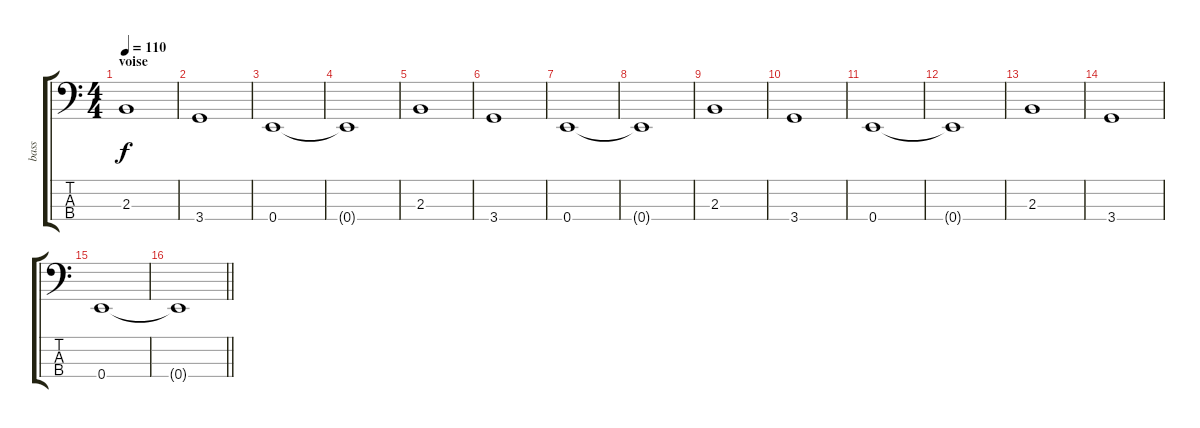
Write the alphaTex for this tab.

\track ("bass" "bass") {instrument electricbassfinger}
\staff {score tabs}
\tuning (G2 D2 A1 E1) {hide}
\ts (4 4)
\section ("" "voise")
\tempo 110
\clef f4
\ks c
2.3.1{dy f} |
3.4.1 |
0.4.1 |
0.4{t}.1 |
2.3.1 |
3.4.1 |
0.4.1 |
0.4{t}.1 |
2.3.1 |
3.4.1 |
0.4.1 |
0.4{t}.1 |
2.3.1 |
3.4.1 |
0.4.1 |
\barLineRight lightlight
0.4{t}.1
